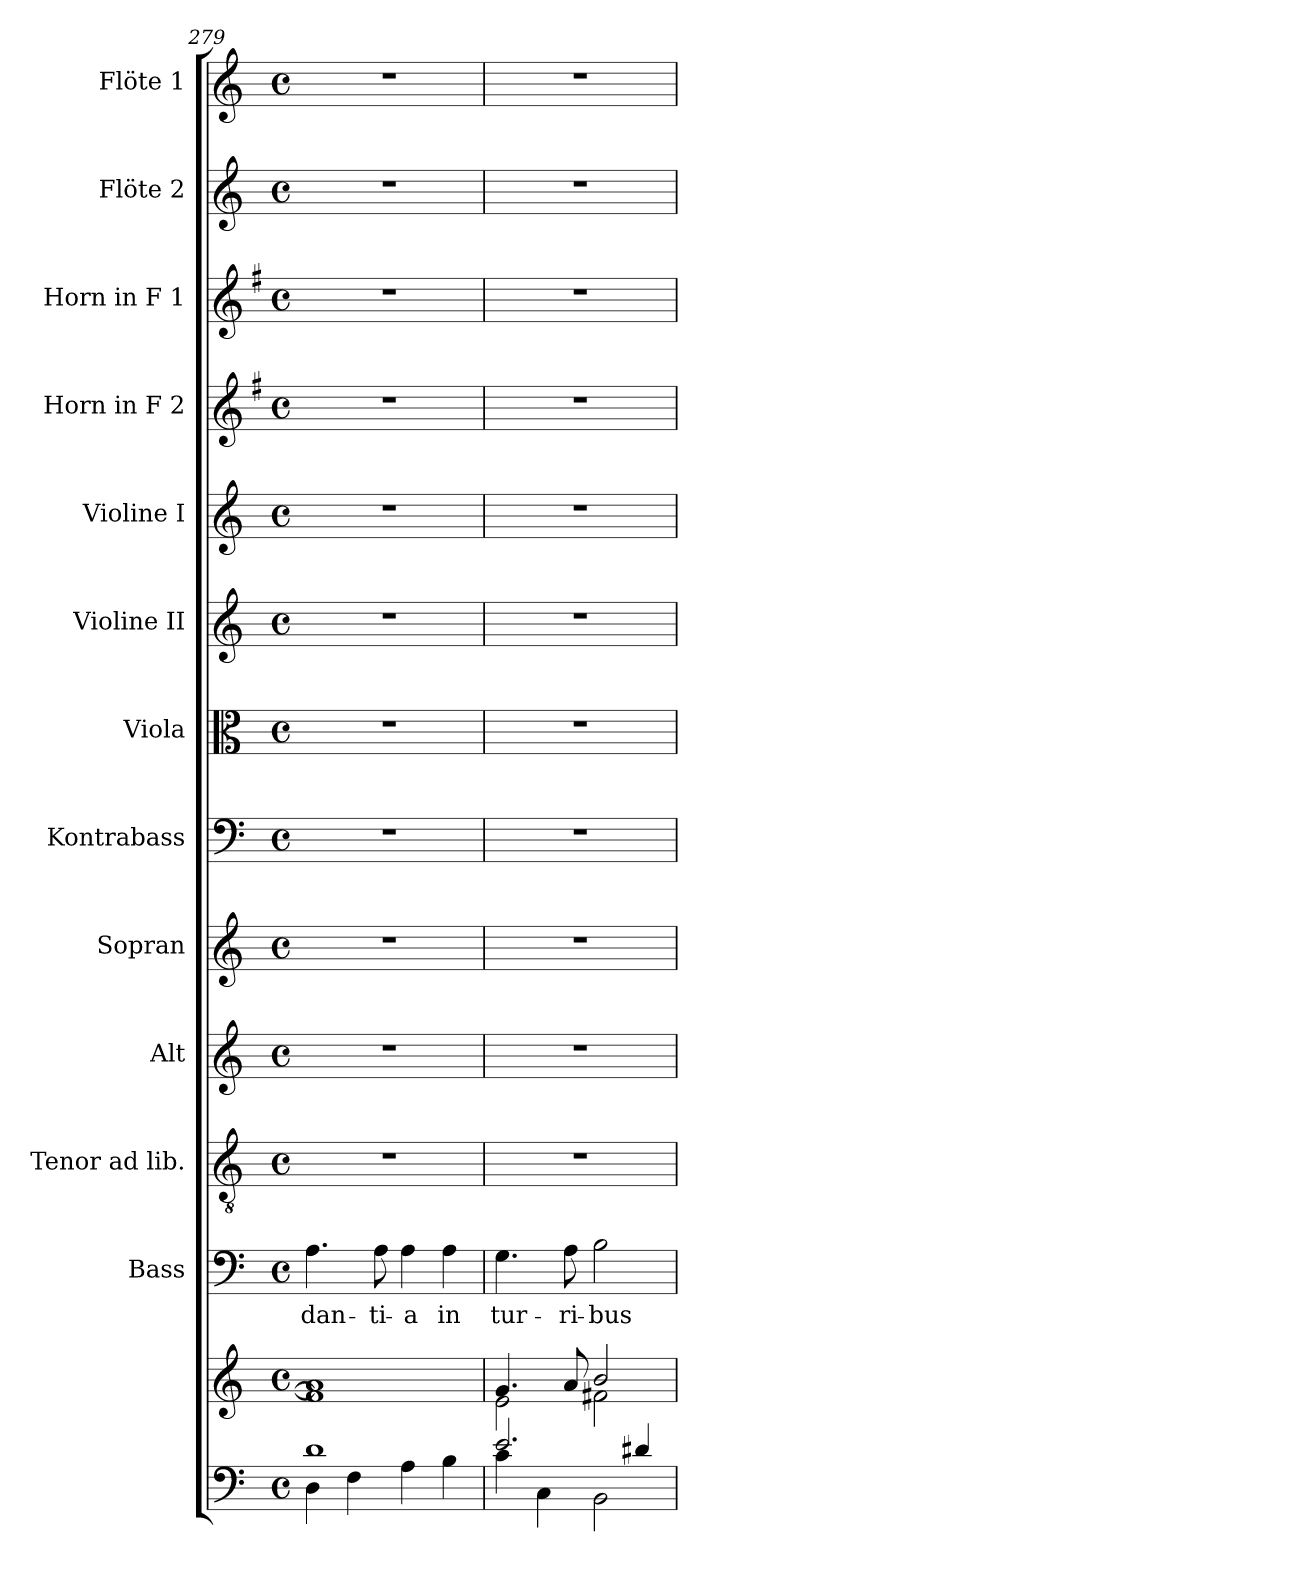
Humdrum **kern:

**kern	**kern	**kern	**text	**kern	**kern	**kern	**kern	**kern	**kern	**kern	**kern	**kern	**kern	**kern
*part13	*part13	*part12	*part12	*part11	*part10	*part9	*part8	*part7	*part6	*part5	*part4	*part3	*part2	*part1
*staff14	*staff13	*staff12	*staff12	*staff11	*staff10	*staff9	*staff8	*staff7	*staff6	*staff5	*staff4	*staff3	*staff2	*staff1
*	*	*I"Bass	*	*I"Tenor ad lib.	*I"Alt	*I"Sopran	*I"Kontrabass	*I"Viola	*I"Violine II	*I"Violine I	*I"Horn in F 2	*I"Horn in F 1	*I"Flöte 2	*I"Flöte 1
*	*	*I'B.	*	*I'T.	*I'A.	*I'S.	*I'Kb.	*I'Vla.	*I'Vl. II	*I'Vl. I	*	*	*I'Fl. 2	*I'Fl. 1
*clefF4	*clefG2	*clefF4	*	*clefGv2	*clefG2	*clefG2	*clefF4	*clefC3	*clefG2	*clefG2	*clefG2	*clefG2	*clefG2	*clefG2
*	*	*	*	*	*	*	*ITrd7c12	*	*	*	*ITrd4c7	*ITrd4c7	*	*
*k[]	*k[]	*k[]	*	*k[]	*k[]	*k[]	*k[]	*k[]	*k[]	*k[]	*k[]	*k[]	*k[]	*k[]
*C:	*C:	*C:	*	*C:	*C:	*C:	*C:	*C:	*C:	*C:	*C:	*C:	*C:	*C:
*M4/4	*M4/4	*M4/4	*	*M4/4	*M4/4	*M4/4	*M4/4	*M4/4	*M4/4	*M4/4	*M4/4	*M4/4	*M4/4	*M4/4
*met(c)	*met(c)	*met(c)	*	*met(c)	*met(c)	*met(c)	*met(c)	*met(c)	*met(c)	*met(c)	*met(c)	*met(c)	*met(c)	*met(c)
=279	=279	=279	=279	=279	=279	=279	=279	=279	=279	=279	=279	=279	=279	=279
*^	*^	*	*	*	*	*	*	*	*	*	*	*	*	*
!	!	!	!	!	!LO:LY:b	!	!	!	!	!	!	!	!	!	!	!
1d	4D\	1a]	1f]	4.A\	-dan-	1r	1r	1r	1r	1r	1r	1r	1r	1r	1r	1r
.	4F\	.	.	.	.	.	.	.	.	.	.	.	.	.	.	.
!	!	!	!	!	!LO:LY:b	!	!	!	!	!	!	!	!	!	!	!
.	.	.	.	8A\	-ti-	.	.	.	.	.	.	.	.	.	.	.
!	!	!	!	!	!LO:LY:b	!	!	!	!	!	!	!	!	!	!	!
.	4A\	.	.	4A\	-a	.	.	.	.	.	.	.	.	.	.	.
!	!	!	!	!	!LO:LY:b	!	!	!	!	!	!	!	!	!	!	!
.	4B\	.	.	4A\	in	.	.	.	.	.	.	.	.	.	.	.
=280	=280	=280	=280	=280	=280	=280	=280	=280	=280	=280	=280	=280	=280	=280	=280	=280
!	!	!	!	!	!LO:LY:b	!	!	!	!	!	!	!	!	!	!	!
2.e/	4c\	4.g/	2e\	4.G\	tur-	1r	1r	1r	1r	1r	1r	1r	1r	1r	1r	1r
.	4C\	.	.	.	.	.	.	.	.	.	.	.	.	.	.	.
!	!	!	!	!	!LO:LY:b	!	!	!	!	!	!	!	!	!	!	!
.	.	8a/	.	8A\	-ri-	.	.	.	.	.	.	.	.	.	.	.
!	!	!	!	!	!LO:LY:b	!	!	!	!	!	!	!	!	!	!	!
.	2BB\	2b/	2f#X\	2B\	-bus	.	.	.	.	.	.	.	.	.	.	.
4d#X/	.	.	.	.	.	.	.	.	.	.	.	.	.	.	.	.
*v	*v	*	*	*	*	*	*	*	*	*	*	*	*	*	*	*
*	*v	*v	*	*	*	*	*	*	*	*	*	*	*	*	*
=	=	=	=	=	=	=	=	=	=	=	=	=	=	=
*-	*-	*-	*-	*-	*-	*-	*-	*-	*-	*-	*-	*-	*-	*-
